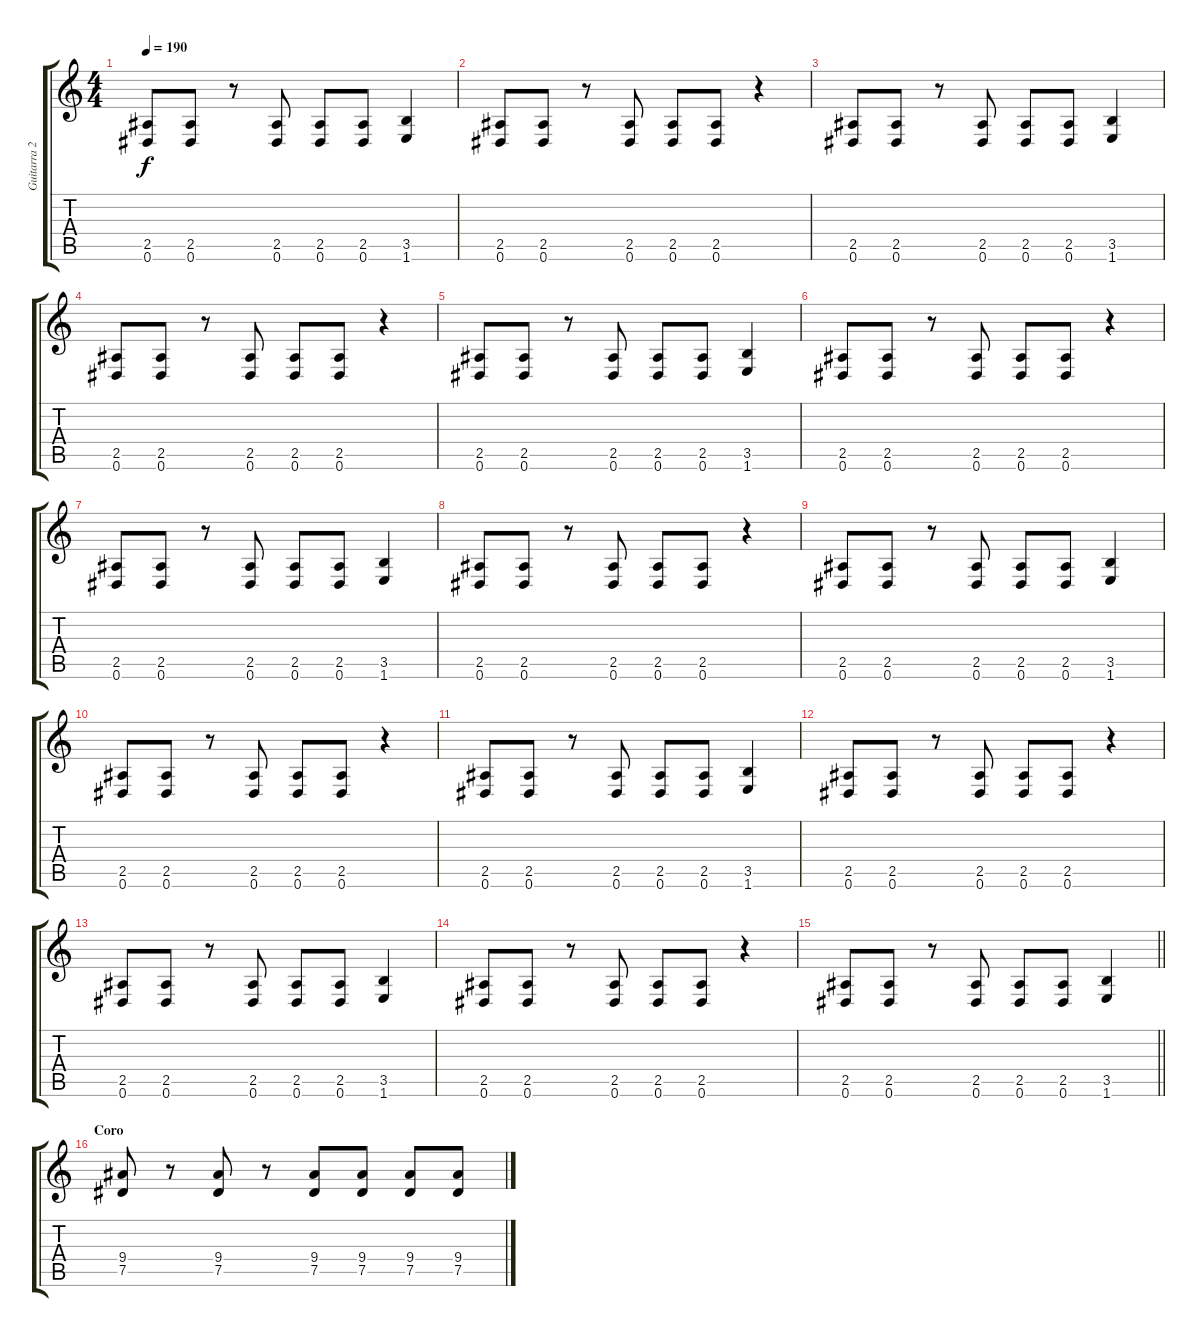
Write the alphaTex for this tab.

\track ("Guitarra 2" "Guitarra 2") {instrument distortionguitar}
\staff {score tabs}
\tuning (Eb4 Bb3 Gb3 Db3 Ab2 Eb2) {hide}
\ts (4 4)
\tempo 190
\clef g2
\ks c
(2.5 0.6).8{dy f} (2.5 0.6).8 r.8 (2.5 0.6).8 (2.5 0.6).8 (2.5 0.6).8 (3.5 1.6).4 |
(2.5 0.6).8 (2.5 0.6).8 r.8 (2.5 0.6).8 (2.5 0.6).8 (2.5 0.6).8 r.4 |
(2.5 0.6).8 (2.5 0.6).8 r.8 (2.5 0.6).8 (2.5 0.6).8 (2.5 0.6).8 (3.5 1.6).4 |
(2.5 0.6).8 (2.5 0.6).8 r.8 (2.5 0.6).8 (2.5 0.6).8 (2.5 0.6).8 r.4 |
(2.5 0.6).8 (2.5 0.6).8 r.8 (2.5 0.6).8 (2.5 0.6).8 (2.5 0.6).8 (3.5 1.6).4 |
(2.5 0.6).8 (2.5 0.6).8 r.8 (2.5 0.6).8 (2.5 0.6).8 (2.5 0.6).8 r.4 |
(2.5 0.6).8 (2.5 0.6).8 r.8 (2.5 0.6).8 (2.5 0.6).8 (2.5 0.6).8 (3.5 1.6).4 |
(2.5 0.6).8 (2.5 0.6).8 r.8 (2.5 0.6).8 (2.5 0.6).8 (2.5 0.6).8 r.4 |
(2.5 0.6).8 (2.5 0.6).8 r.8 (2.5 0.6).8 (2.5 0.6).8 (2.5 0.6).8 (3.5 1.6).4 |
(2.5 0.6).8 (2.5 0.6).8 r.8 (2.5 0.6).8 (2.5 0.6).8 (2.5 0.6).8 r.4 |
(2.5 0.6).8 (2.5 0.6).8 r.8 (2.5 0.6).8 (2.5 0.6).8 (2.5 0.6).8 (3.5 1.6).4 |
(2.5 0.6).8 (2.5 0.6).8 r.8 (2.5 0.6).8 (2.5 0.6).8 (2.5 0.6).8 r.4 |
(2.5 0.6).8 (2.5 0.6).8 r.8 (2.5 0.6).8 (2.5 0.6).8 (2.5 0.6).8 (3.5 1.6).4 |
(2.5 0.6).8 (2.5 0.6).8 r.8 (2.5 0.6).8 (2.5 0.6).8 (2.5 0.6).8 r.4 |
\barLineRight lightlight
(2.5 0.6).8 (2.5 0.6).8 r.8 (2.5 0.6).8 (2.5 0.6).8 (2.5 0.6).8 (3.5 1.6).4 |
\section ("" "Coro")
(9.4 7.5).8 r.8 (9.4 7.5).8 r.8 (9.4 7.5).8 (9.4 7.5).8 (9.4 7.5).8 (9.4 7.5).8
